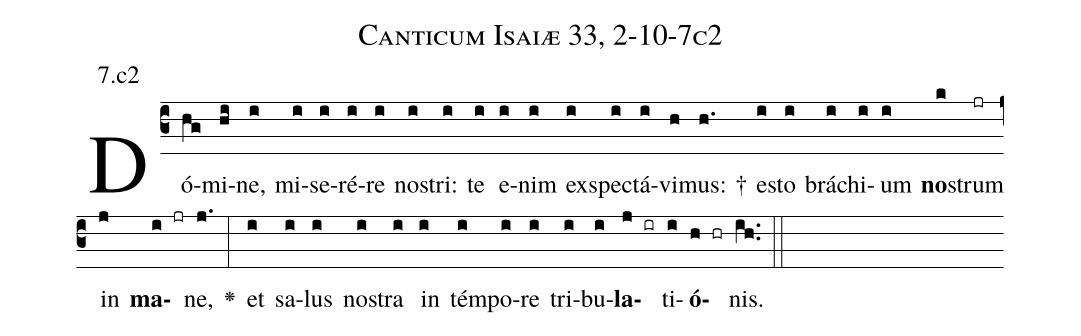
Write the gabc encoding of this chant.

name: Canticum Isaiæ 33, 2-10-7c2;
annotation: 7.c2;
%%
(c3)Dó(hg)mi(hi)ne,(i) mi(i)se(i)ré(i)re(i) no(i)stri:(i) te(i) e(i)nim(i) ex(i)spe(i)ctá(i)vi(h)mus: †(h.) e(i)sto(i) brá(i)chi(i)um(i) <b>no</b>(k)strum(jr) in(j) <b>ma</b>(i jr)ne,(j.) <v>\greheightstar</v>(:) et(i) sa(i)lus(i) no(i)stra(i) in(i) tém(i)po(i)re(i) tri(i)bu(i)<b>la</b>(j ir)ti(i)<b>ó</b>(h hr)nis.(ih..) (::)


%E(i) u(i) o(j) u(i) a(h) e.(ih..) (::)
